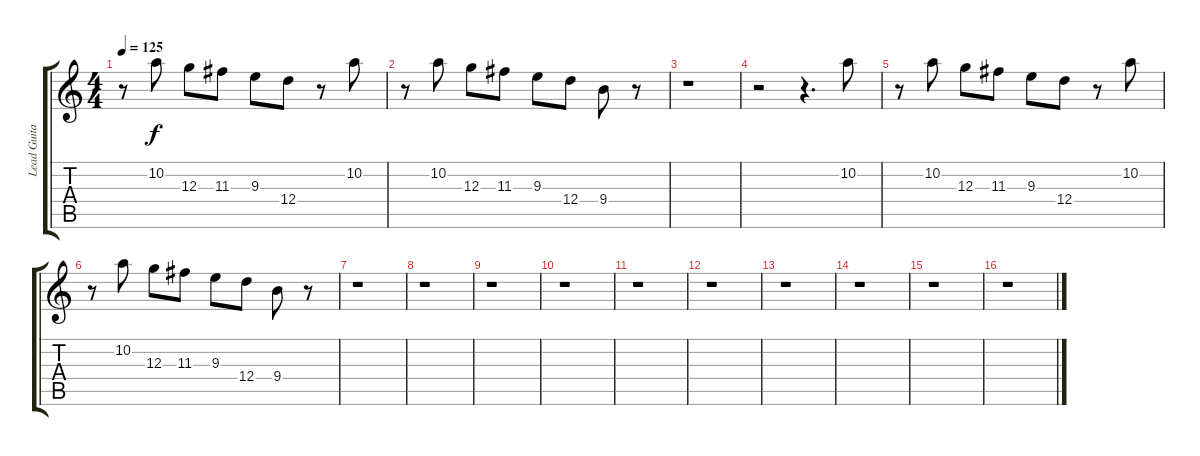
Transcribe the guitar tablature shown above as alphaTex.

\track ("Lead Guitar" "Lead Guita") {instrument overdrivenguitar}
\staff {score tabs}
\tuning (E4 B3 G3 D3 A2 E2) {hide}
\ts (4 4)
\tempo 125
\clef g2
\ks c
r.8{dy f} 10.2.8 12.3.8 11.3.8 9.3.8 12.4.8 r.8 10.2.8 |
r.8 10.2.8 12.3.8 11.3.8 9.3.8 12.4.8 9.4.8 r.8 |
r.1 |
r.2 r.4{d} 10.2.8 |
r.8 10.2.8 12.3.8 11.3.8 9.3.8 12.4.8 r.8 10.2.8 |
r.8 10.2.8 12.3.8 11.3.8 9.3.8 12.4.8 9.4.8 r.8 |
r.1 |
r.1 |
r.1 |
r.1 |
r.1 |
r.1 |
r.1 |
r.1 |
r.1 |
r.1
